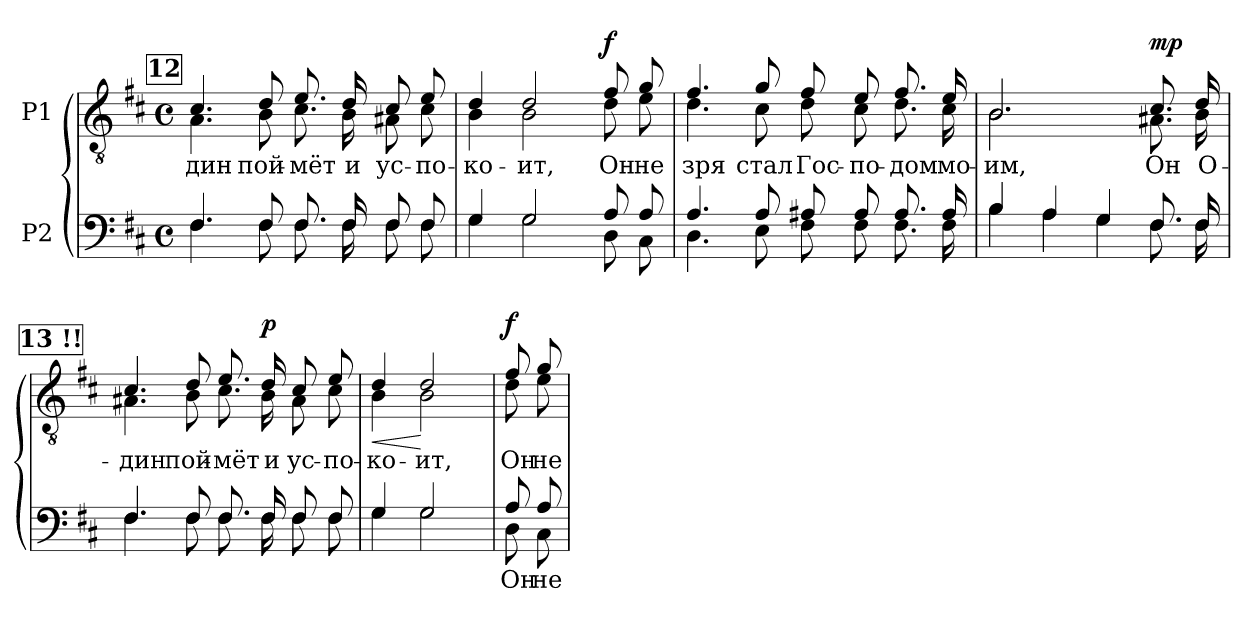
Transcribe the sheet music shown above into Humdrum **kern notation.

**kern	**text	**kern	**text	**dynam
*part2	*part2	*part1	*part1	*part1
*staff2	*staff2	*staff1	*staff1	*staff1
*I"P2	*	*I"P1	*	*
*clefF4	*	*clefGv2	*	*
*	*	*ITrd7c12	*	*
*k[f#c#]	*	*k[f#c#]	*	*
*b:	*	*b:	*	*
*M4/4	*	*M4/4	*	*
*met(c)	*	*met(c)	*	*
!!LO:REH:place=s1:B:color=#000000:enc=box:fs=19.9975:t=12
=49	=49	=49	=49	=49
*^	*	*	*	*
!	!	!	!	!LO:LY:b:color=#000000	!
*	*	*	*^	*	*
4.F#i/	4.F#i\	.	4.C#i/	4.AAi\	-дин	.
!	!	!	!	!	!LO:LY:b:color=#000000	!
8F#i/	8F#i\	.	8Di/	8BBi\	пой-	.
!	!	!	!	!	!LO:LY:b:color=#000000	!
8.F#i/	8.F#i\	.	8.Ei/	8.C#i\	-мёт	.
!	!	!	!	!	!LO:LY:b:color=#000000	!
16F#i/	16F#i\	.	16Di/	16BBi\	и	.
!	!	!	!	!	!LO:LY:b:color=#000000	!
8F#i/	8F#i\	.	8C#i/	8AA#Xi\	ус-	.
!	!	!	!	!	!LO:LY:b:color=#000000	!
8F#i/L	8F#i\L	.	8Ei/L	8C#i\L	-по-	.
!!LO:LB:g=z	!!
=50	=50	=50	=50	=50	=50	=50
!	!	!	!	!	!LO:LY:b:color=#000000	!
4Gi/	4Gi\	.	4Di/	4BBi\	-ко-	.
!	!	!	!	!	!LO:LY:b:color=#000000	!
2Gi/	2Gi\	.	2Di/	2BBi\	-ит,	.
!	!	!	!	!	!LO:LY:b:color=#000000	!
8Ai/	8Di\	.	8F#i/	8Di\	Он	f
!	!	!	!	!	!LO:LY:b:color=#000000	!
8Ai/L	8C#i\L	.	8Gi/L	8Ei\L	не	.
=51	=51	=51	=51	=51	=51	=51
!	!	!	!	!	!LO:LY:b:color=#000000	!
4.Ai/	4.Di\	.	4.F#i/	4.Di\	зря	.
!	!	!	!	!	!LO:LY:b:color=#000000	!
8Ai/	8Ei\	.	8Gi/	8C#i\	стал	.
!	!	!	!	!	!LO:LY:b:color=#000000	!
8A#Xi/	8F#i\	.	8F#i/	8Di\	Гос-	.
!	!	!	!	!	!LO:LY:b:color=#000000	!
8A#i/	8F#i\	.	8Ei/	8C#i\	-по-	.
!	!	!	!	!	!LO:LY:b:color=#000000	!
8.A#i/	8.F#i\	.	8.F#i/	8.Di\	-дом	.
!	!	!	!	!	!LO:LY:b:color=#000000	!
16A#i/L	16F#i\L	.	16Ei/L	16C#i\L	мо-	.
=52	=52	=52	=52	=52	=52	=52
!	!	!	!	!	!LO:LY:b:color=#000000	!
4Bi/	4Bi\	.	2.BBi/	2.BBi\	-им,	.
4Ai/	4Ai\	.	.	.	.	.
4Gi/	4Gi\	.	.	.	.	.
!	!	!	!	!	!LO:LY:b:color=#000000	!
8.F#i/	8.F#i\	.	8.C#i/	8.AA#Xi\	Он	mp
!	!	!	!	!	!LO:LY:b:color=#000000	!
16F#i/L	16F#i\L	.	16Di/L	16BBi\L	О-	.
!!LO:REH:place=s1:B:color=#000000:enc=box:fs=19.9975:t=13	!!
=53	=53	=53	=53	=53	=53	=53
!	!	!	!	!	!LO:LY:b:color=#000000	!
4.F#i/	4.F#i\	.	4.C#i/	4.AA#Xi\	-дин	.
!	!	!	!	!	!LO:LY:b:color=#000000	!
8F#i/	8F#i\	.	8Di/	8BBi\	пой-	.
!	!	!	!	!	!LO:LY:b:color=#000000	!
8.F#i/	8.F#i\	.	8.Ei/	8.C#i\	-мёт	.
!	!	!	!	!	!LO:LY:b:color=#000000	!
16F#i/	16F#i\	.	16Di/	16BBi\	и	p
!	!	!	!	!	!LO:LY:b:color=#000000	!
8F#i/	8F#i\	.	8C#i/	8AA#i\	ус-	.
!	!	!	!	!	!LO:LY:b:color=#000000	!
8F#i/L	8F#i\L	.	8Ei/L	8C#i\L	-по-	.
=54	=54	=54	=54	=54	=54	=54
!	!	!	!	!	!LO:LY:b:color=#000000	!LO:HP:b
4Gi/	4Gi\	.	4Di/	4BBi\	-ко-	<
!	!	!	!	!	!LO:LY:b:color=#000000	!
2Gi/	2Gi\	.	2Di/	2BBi\	-ит,	[
!!LO:LB:g=z	!!
=55	=55	=55	=55	=55	=55	=55
!	!	!LO:LY:a:color=#000000	!	!	!	!
!	!	!	!	!	!LO:LY:b:color=#000000	!
8Ai/	8Di\	Он	8F#i/	8Di\	Он	f
!	!	!LO:LY:a:color=#000000	!	!	!	!
!	!	!	!	!	!LO:LY:b:color=#000000	!
8Ai/L	8C#i\L	не	8Gi/L	8Ei\L	не	.
*v	*v	*	*	*	*	*
*	*	*v	*v	*	*
=	=	=	=	=
*-	*-	*-	*-	*-
